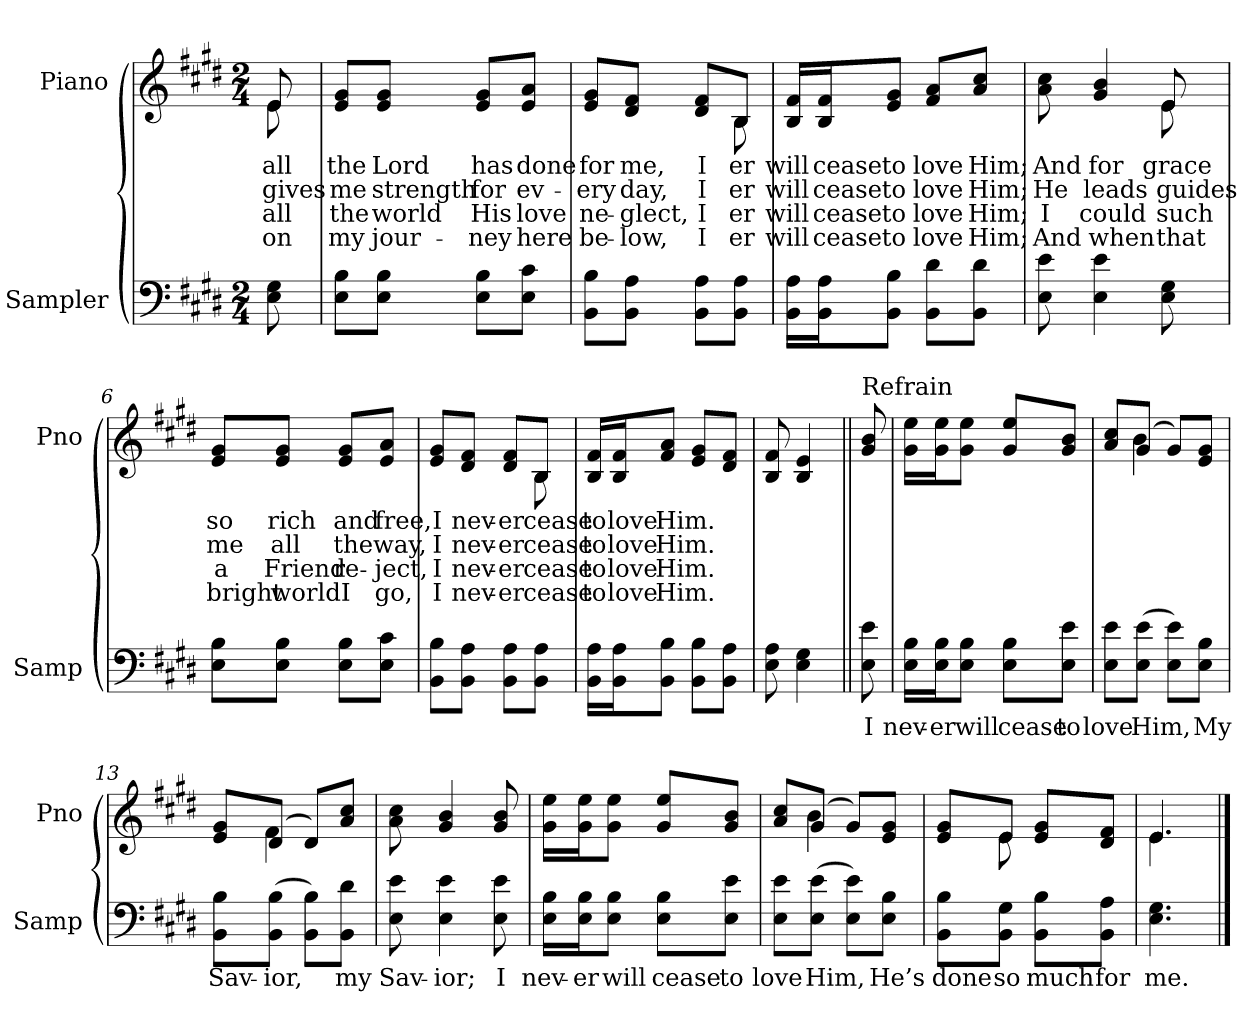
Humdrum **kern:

**kern	**text	**kern	**text	**text	**text	**text
*part2	*part2	*part1	*part1	*part1	*part1	*part1
*staff2	*staff2	*staff1	*staff1	*staff1	*staff1	*staff1
*I"Sampler	*	*I"Piano	*	*	*	*
*I'Samp	*	*I'Pno	*	*	*	*
*clefF4	*	*clefG2	*	*	*	*
*k[f#c#g#d#]	*	*k[f#c#g#d#]	*	*	*	*
*E:	*	*E:	*	*	*	*
*M2/4	*	*M2/4	*	*	*	*
=1	=1	=1	=1	=1	=1	=1
*	*	*^	*	*	*	*
8E 8G#	.	8e/	8e	all	gives	all	on
*	*	*v	*v	*	*	*	*
=2	=2	=2	=2	=2	=2	=2
8E\ 8B\L	.	8e/ 8g#/L	the	me	the	my
8E\ 8B\J	.	8e/ 8g#/J	Lord	strength	world	jour-
8E\ 8B\L	.	8e/ 8g#/L	has	for	His	-ney
8E\ 8c#\J	.	8e/ 8a/J	done	ev-	love	here
=3	=3	=3	=3	=3	=3	=3
*	*	*^	*	*	*	*
8BB\ 8B\L	.	8e/ 8g#/L	4.ryy	for	-ery	ne-	be-
8BB\ 8A\J	.	8d#/ 8f#/J	.	me,	day,	-glect,	-low,
8BB\ 8A\L	.	8d#/ 8f#/L	.	I	I	I	I
8BB\ 8A\J	.	8B/J	8B	-er	-er	-er	-er
*	*	*v	*v	*	*	*	*
=4	=4	=4	=4	=4	=4	=4
16BB\ 16A\LL	.	16B/ 16f#/LL	will	will	will	will
16BB\ 16A\J	.	16B/ 16f#/J	cease	cease	cease	cease
8BB\ 8B\J	.	8e/ 8g#/J	to	to	to	to
8BB\ 8d#\L	.	8f#/ 8a/L	love	love	love	love
8BB\ 8d#\J	.	8a/ 8cc#/J	Him;	Him;	Him;	Him;
=5	=5	=5	=5	=5	=5	=5
*	*	*^	*	*	*	*
8E 8e	.	8a 8cc#	4.ryy	And	He	I	And
4E 4e	.	4g# 4b	.	for	leads	could	when
8E 8G#	.	8e/	8e	grace	guides	such	that
*	*	*v	*v	*	*	*	*
=6	=6	=6	=6	=6	=6	=6
8E\ 8B\L	.	8e/ 8g#/L	so	me	a	bright
8E\ 8B\J	.	8e/ 8g#/J	rich	all	Friend	world
8E\ 8B\L	.	8e/ 8g#/L	and	the	re-	I
8E\ 8c#\J	.	8e/ 8a/J	free,	way,	-ject,	go,
=7	=7	=7	=7	=7	=7	=7
*	*	*^	*	*	*	*
8BB\ 8B\L	.	8e/ 8g#/L	4.ryy	I	I	I	I
8BB\ 8A\J	.	8d#/ 8f#/J	.	nev-	nev-	nev-	nev-
8BB\ 8A\L	.	8d#/ 8f#/L	.	-er	-er	-er	-er
8BB\ 8A\J	.	8B/J	8B	cease	cease	cease	cease
*	*	*v	*v	*	*	*	*
=8	=8	=8	=8	=8	=8	=8
16BB\ 16A\LL	.	16B/ 16f#/LL	to	to	to	to
16BB\ 16A\J	.	16B/ 16f#/J	love	love	love	love
8BB\ 8B\J	.	8f#/ 8a/J	Him.	Him.	Him.	Him.
8BB\ 8B\L	.	8e/ 8g#/L	.	.	.	.
8BB\ 8A\J	.	8d#/ 8f#/J	.	.	.	.
=9	=9	=9	=9	=9	=9	=9
8E 8A	.	8B 8f#	.	.	.	.
4E 4G#	.	4B 4e	.	.	.	.
=10||	=10||	=10||	=10||	=10||	=10||	=10||
!	!	!LO:TX:t=Refrain	!	!	!	!
8E 8e	I	8g# 8b	.	.	.	.
=11	=11	=11	=11	=11	=11	=11
16E\ 16B\LL	nev-	16g#\ 16ee\LL	.	.	.	.
16E\ 16B\J	-er	16g#\ 16ee\J	.	.	.	.
8E\ 8B\J	will	8g#\ 8ee\J	.	.	.	.
8E\ 8B\L	cease	8g#/ 8ee/L	.	.	.	.
8E\ 8e\J	to	8g#/ 8b/J	.	.	.	.
=12	=12	=12	=12	=12	=12	=12
*	*	*^	*	*	*	*
8E\ 8e\L	love	8a/ 8cc#/L	8ryy	.	.	.	.
(8E\ 8e\J	Him,	(8g#/J	4b	.	.	.	.
8E\ 8e\L)	.	8g#/L)	.	.	.	.	.
8E\ 8B\J	My	8e/ 8g#/J	8ryy	.	.	.	.
=13	=13	=13	=13	=13	=13	=13	=13
8BB\ 8B\L	Sav-	8e/ 8g#/L	8ryy	.	.	.	.
(8BB\ 8B\J	-ior,	(8d#/J	4f#	.	.	.	.
8BB\ 8B\L)	.	8d#/L)	.	.	.	.	.
8BB\ 8d#\J	my	8a/ 8cc#/J	8ryy	.	.	.	.
*	*	*v	*v	*	*	*	*
=14	=14	=14	=14	=14	=14	=14
8E 8e	Sav-	8a 8cc#	.	.	.	.
4E 4e	-ior;	4g# 4b	.	.	.	.
8E 8e	I	8g# 8b	.	.	.	.
=15	=15	=15	=15	=15	=15	=15
16E\ 16B\LL	nev-	16g#\ 16ee\LL	.	.	.	.
16E\ 16B\J	-er	16g#\ 16ee\J	.	.	.	.
8E\ 8B\J	will	8g#\ 8ee\J	.	.	.	.
8E\ 8B\L	cease	8g#/ 8ee/L	.	.	.	.
8E\ 8e\J	to	8g#/ 8b/J	.	.	.	.
=16	=16	=16	=16	=16	=16	=16
*	*	*^	*	*	*	*
8E\ 8e\L	love	8a/ 8cc#/L	8ryy	.	.	.	.
(8E\ 8e\J	Him,	(8g#/J	4b	.	.	.	.
8E\ 8e\L)	.	8g#/L)	.	.	.	.	.
8E\ 8B\J	He’s	8e/ 8g#/J	8ryy	.	.	.	.
=17	=17	=17	=17	=17	=17	=17	=17
8BB\ 8B\L	done	8e/ 8g#/L	8ryy	.	.	.	.
8BB\ 8G#\J	so	8e/J	8e	.	.	.	.
8BB\ 8B\L	much	8e/ 8g#/L	4ryy	.	.	.	.
8BB\ 8A\J	for	8d#/ 8f#/J	.	.	.	.	.
=18	=18	=18	=18	=18	=18	=18	=18
4.E 4.G#	me.	4.e/	4.e	.	.	.	.
*	*	*v	*v	*	*	*	*
==	==	==	==	==	==	==
*-	*-	*-	*-	*-	*-	*-
